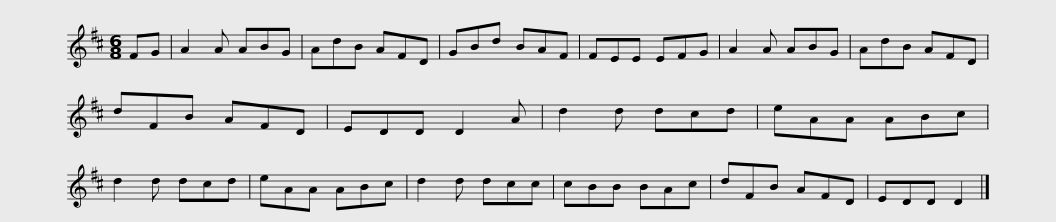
X:1
L:1/8
M:6/8
I:linebreak $
K:D
V:1 treble
V:1
 FG | A2 A ABG | AdB AFD | GBd BAF | FEE EFG | %5
 A2 A ABG | AdB AFD | dFB AFD |$ EDD D2 A | d2 d dcd | %10
 eAA ABc | d2 d dcd | eAA ABc | d2 d dcc | cBB BAc | %15
 dFB AFD |$ EDD D2 |] %17
